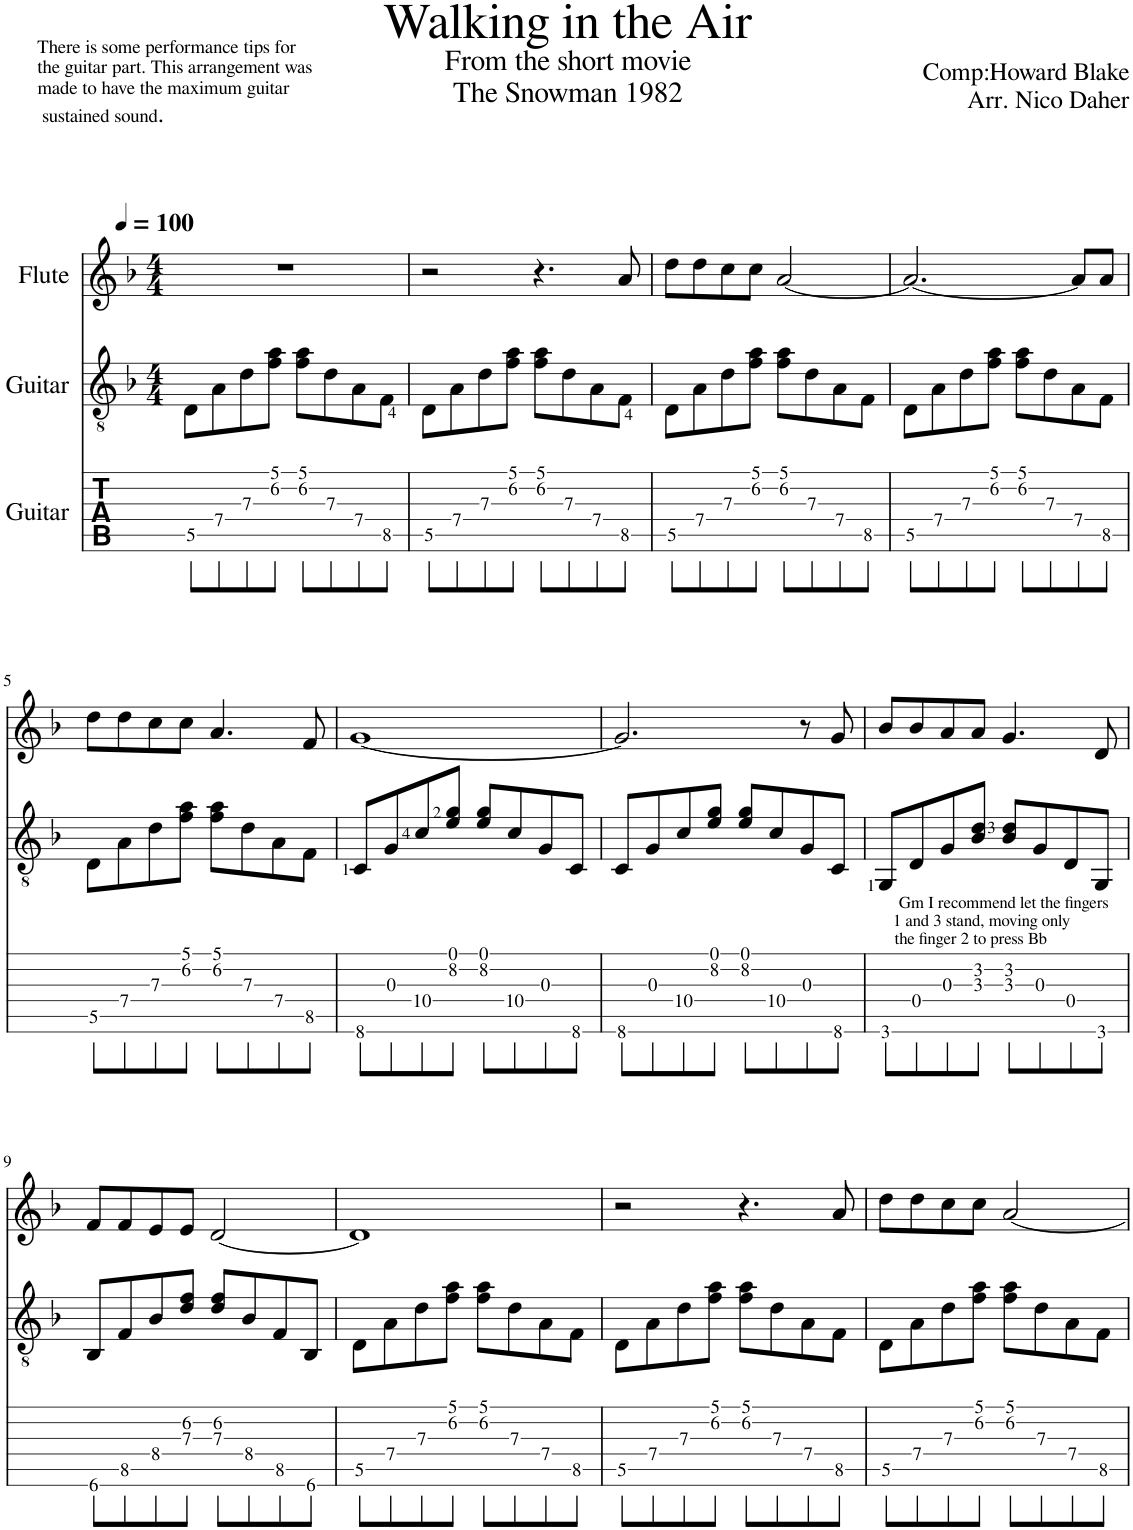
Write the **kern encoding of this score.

**kern	**kern	**kern
*part3	*part2	*part1
*staff3	*staff2	*staff1
*I"Guitar	*I"Guitar	*I"Flute
*	*	*I'Fl
*stria6	*	*
*	*clefGv2	*clefG2
*k[b-]	*k[b-]	*k[b-]
*M4/4	*M4/4	*M4/4
*MM100	*MM100	*MM100
=1	=1	=1
8D\L	8D\L	1r
8A\	8A\	.
8d\	8d\	.
8f\ 8a\J	8f\ 8a\J	.
8f\ 8a\L	8f\ 8a\L	.
8d\	8d\	.
8A\	8A\	.
8F\J	8F\J	.
=2	=2	=2
8D\L	8D\L	2r
8A\	8A\	.
8d\	8d\	.
8f\ 8a\J	8f\ 8a\J	.
8f\ 8a\L	8f\ 8a\L	4.r
8d\	8d\	.
8A\	8A\	.
8F\J	8F\J	8a/
=3	=3	=3
8D\L	8D\L	8dd\L
8A\	8A\	8dd\
8d\	8d\	8cc\
8f\ 8a\J	8f\ 8a\J	8cc\J
8f\ 8a\L	8f\ 8a\L	[2a/
8d\	8d\	.
8A\	8A\	.
8F\J	8F\J	.
=4	=4	=4
8D\L	8D\L	2.a/_
8A\	8A\	.
8d\	8d\	.
8f\ 8a\J	8f\ 8a\J	.
8f\ 8a\L	8f\ 8a\L	.
8d\	8d\	.
8A\	8A\	8a/L]
8F\J	8F\J	8a/J
!!LO:LB:g=z
=5	=5	=5
8D\L	8D\L	8dd\L
8A\	8A\	8dd\
8d\	8d\	8cc\
8f\ 8a\J	8f\ 8a\J	8cc\J
8f\ 8a\L	8f\ 8a\L	4.a/
8d\	8d\	.
8A\	8A\	.
8F\J	8F\J	8f/
=6	=6	=6
8C\L	8C/L	[1g
8G\	8G/	.
8c\	8c/	.
8g\ 8e\J	8e/ 8g/J	.
8g\ 8e\L	8e/ 8g/L	.
8c\	8c/	.
8G\	8G/	.
8C\J	8C/J	.
=7	=7	=7
8C\L	8C/L	2.g/]
8G\	8G/	.
8c\	8c/	.
8g\ 8e\J	8e/ 8g/J	.
8g\ 8e\L	8e/ 8g/L	.
8c\	8c/	.
8G\	8G/	8r
8C\J	8C/J	8g/
=8	=8	=8
!	!LO:TX:b:t=Gm I recommend let the fingers	!
!	!LO:TX:b:t=1 and 3 stand, moving only	!
!	!LO:TX:b:t=the finger 2 to press Bb	!
8GG\L	8GG/L	8b-/L
8D\	8D/	8b-/
8G\	8G/	8a/
8B-\ 8d\J	8B-/ 8d/J	8a/J
8B-\ 8d\L	8B-/ 8d/L	4.g/
8G\	8G/	.
8D\	8D/	.
8GG\J	8GG/J	8d/
!!LO:LB:g=z
=9	=9	=9
8BB-\L	8BB-/L	8f/L
8F\	8F/	8f/
8B-\	8B-/	8e/
8d\ 8f\J	8d/ 8f/J	8e/J
8d\ 8f\L	8d/ 8f/L	[2d/
8B-\	8B-/	.
8F\	8F/	.
8BB-\J	8BB-/J	.
=10	=10	=10
8D\L	8D\L	1d]
8A\	8A\	.
8d\	8d\	.
8f\ 8a\J	8f\ 8a\J	.
8f\ 8a\L	8f\ 8a\L	.
8d\	8d\	.
8A\	8A\	.
8F\J	8F\J	.
=11	=11	=11
8D\L	8D\L	2r
8A\	8A\	.
8d\	8d\	.
8f\ 8a\J	8f\ 8a\J	.
8f\ 8a\L	8f\ 8a\L	4.r
8d\	8d\	.
8A\	8A\	.
8F\J	8F\J	8a/
=12	=12	=12
8D\L	8D\L	8dd\L
8A\	8A\	8dd\
8d\	8d\	8cc\
8f\ 8a\J	8f\ 8a\J	8cc\J
8f\ 8a\L	8f\ 8a\L	[2a/
8d\	8d\	.
8A\	8A\	.
8F\J	8F\J	.
=	=	=
*-	*-	*-
